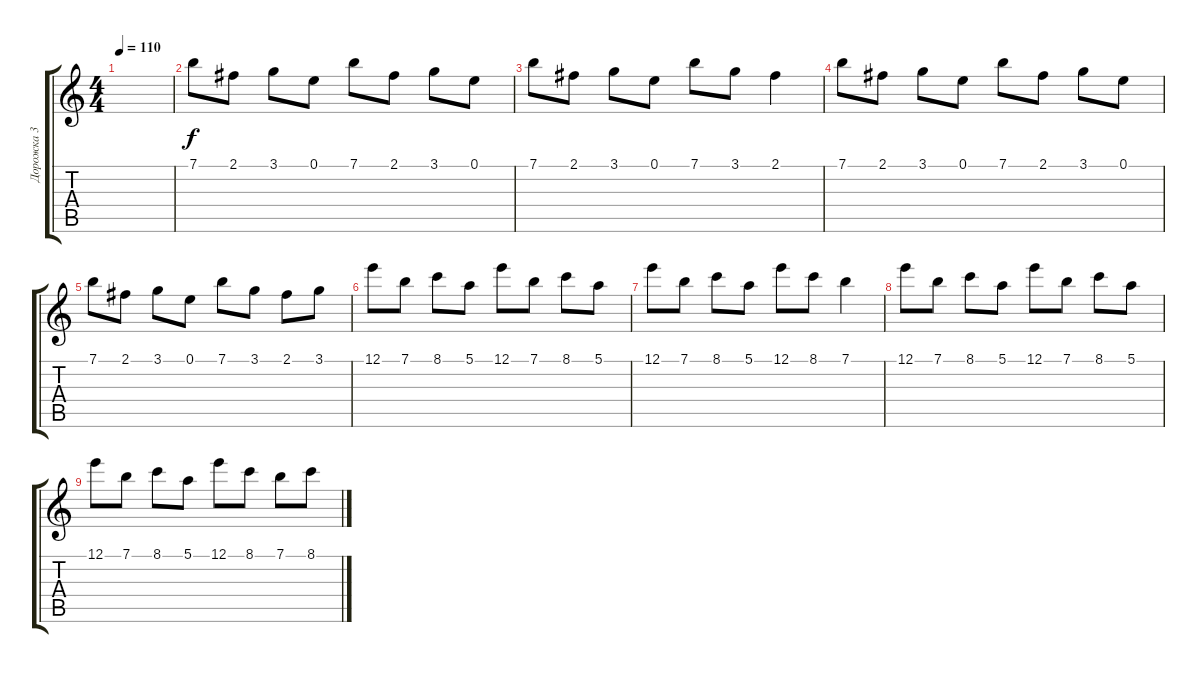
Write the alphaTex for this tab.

\track ("Дорожка 3" "Дорожка 3") {instrument distortionguitar}
\staff {score tabs}
\tuning (E4 B3 G3 D3 A2 E2) {hide}
\ts (4 4)
\tempo 110
\clef g2
\ks c
|
7.1.8 2.1.8 3.1.8 0.1.8 7.1.8 2.1.8 3.1.8 0.1.8 |
7.1.8 2.1.8 3.1.8 0.1.8 7.1.8 3.1.8 2.1.4 |
7.1.8 2.1.8 3.1.8 0.1.8 7.1.8 2.1.8 3.1.8 0.1.8 |
7.1.8 2.1.8 3.1.8 0.1.8 7.1.8 3.1.8 2.1.8 3.1.8 |
12.1.8 7.1.8 8.1.8 5.1.8 12.1.8 7.1.8 8.1.8 5.1.8 |
12.1.8 7.1.8 8.1.8 5.1.8 12.1.8 8.1.8 7.1.4 |
12.1.8 7.1.8 8.1.8 5.1.8 12.1.8 7.1.8 8.1.8 5.1.8 |
12.1.8 7.1.8 8.1.8 5.1.8 12.1.8 8.1.8 7.1.8 8.1.8
